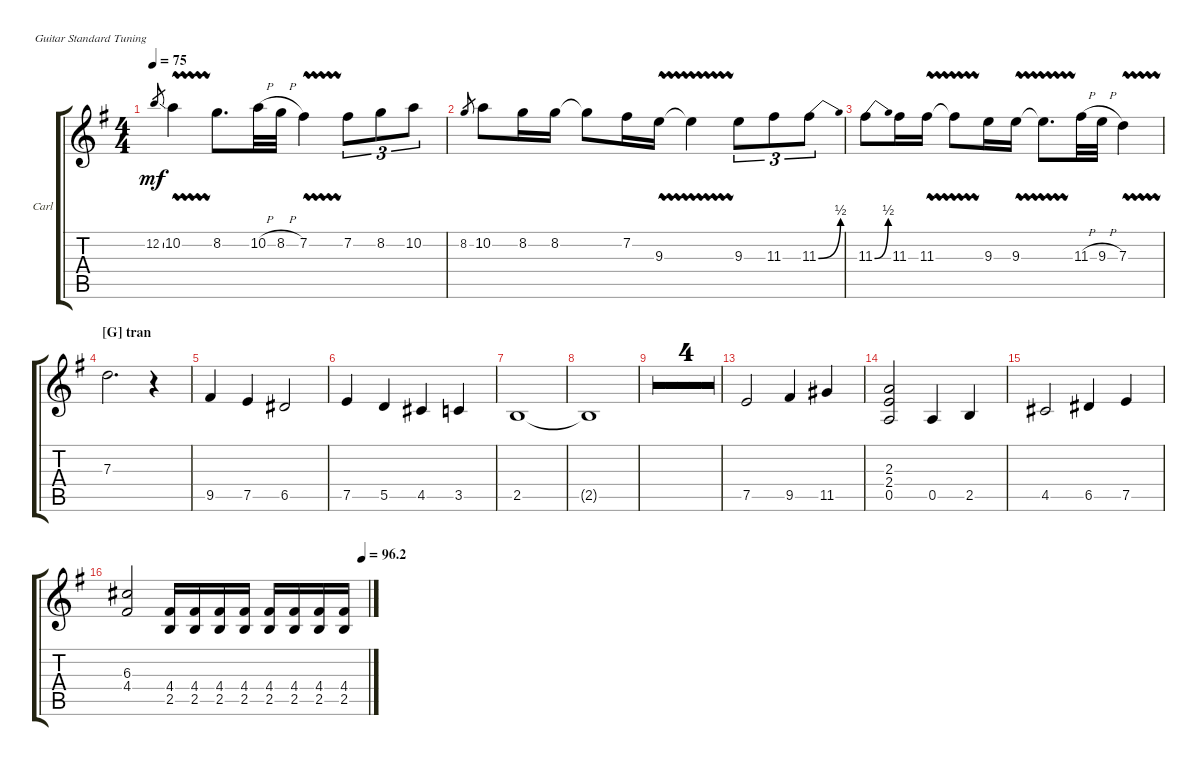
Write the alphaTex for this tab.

\defaultSystemsLayout 4
\bracketExtendMode groupsimilarinstruments
\firstSystemTrackNameOrientation horizontal
\otherSystemsTrackNameOrientation horizontal
\track ("Guitar" "Carl") {multiBarRest instrument acousticguitarsteel}
\staff {score tabs}
\tuning (E4 B3 G3 D3 A2 E2)
\ts (4 4)
\tempo 75
\clef g2
\ks g
12.2{ss}.8{gr dy mf} 10.2{vw}.4 8.2.8{d} 10.2{h}.32 8.2{h}.32 7.2{vw}.4 7.2.8{tu (3 2)} 8.2.8{tu (3 2)} 10.2.8{tu (3 2)} |
8.2.8{gr} 10.2.8 8.2.16 8.2.16 8.2{t}.8 7.2.16 9.3{vw}.16 9.3{vw t}.4 9.3.8{tu (3 2)} 11.3.8{tu (3 2)} 11.3{be (bend 0 0 13.799999999999999 2)}.8{tu (3 2)} |
11.3{be (bend 0 0 14.399999999999999 2)}.8 11.3.16 11.3{vw}.16 11.3{vw t}.8 9.3.16 9.3{vw}.16 9.3{vw t}.8{d} 11.3{h}.32 9.3{h}.32 7.3{vw}.4 |
\section ("G" "tran")
7.3.2{d} r.4 |
9.5.4 7.5.4 6.5.2 |
7.5.4 5.5.4 4.5.4 3.5.4 |
2.5.1 |
2.5{t}.1 |
r.1 |
|
|
|
7.5.2 9.5.4 11.5.4 |
(0.5 2.4 2.3).2 0.5.4 2.5.4 |
4.5.2 6.5.4 7.5.4 |
\tempo (75 0.00625 hide)
\tempo (96.2 0.975)
(4.4 6.3).2 (2.5 4.4).16 (2.5 4.4).16 (2.5 4.4).16 (2.5 4.4).16 (2.5 4.4).16 (2.5 4.4).16 (2.5 4.4).16 (2.5 4.4).16
